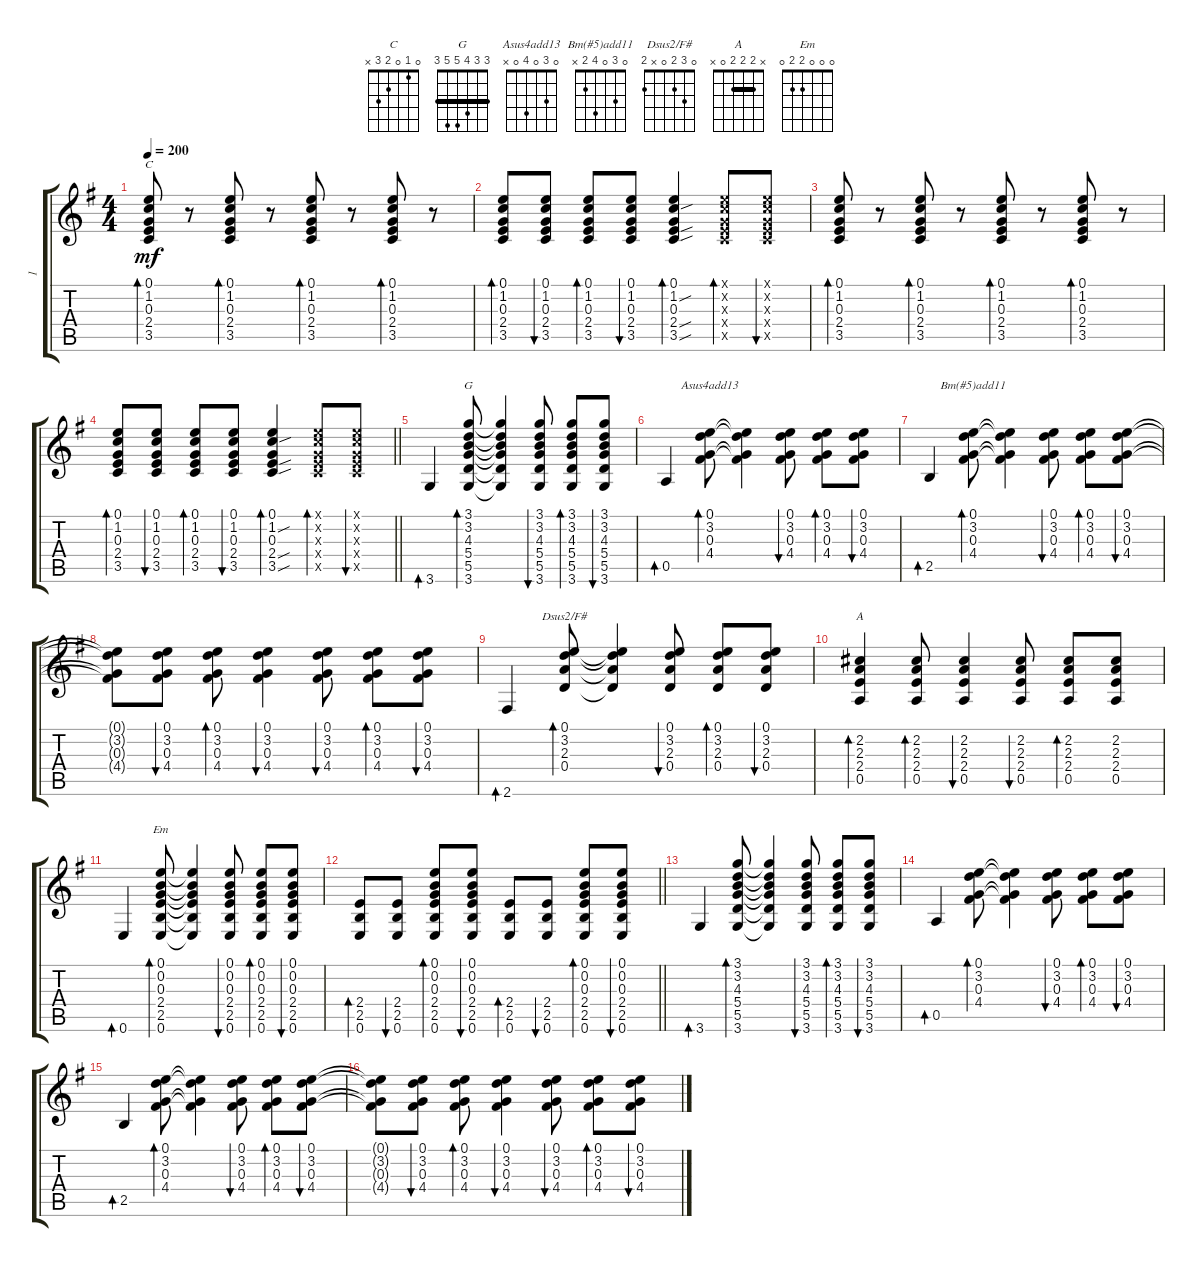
\track ("1" "1") {instrument acousticguitarsteel}
\staff {score tabs}
\tuning (E4 B3 G3 D3 A2 E2) {hide}
\chord ("C" 0 1 0 2 3 x)
\chord ("G" 3 3 4 5 5 3) {barre 3}
\chord ("Asus4add13" 0 3 0 4 0 x)
\chord ("Bm(#5)add11" 0 3 0 4 2 x)
\chord ("Dsus2/F#" 0 3 2 0 x 2)
\chord ("A" x 2 2 2 0 x) {barre 2}
\chord ("Em" 0 0 0 2 2 0)
\ts (4 4)
\tempo 200
\clef g2
\ks g
(0.1 1.2 0.3 2.4 3.5).8{bd 30 ch "C" dy mf} r.8 (0.1 1.2 0.3 2.4 3.5).8{bd 30} r.8 (0.1 1.2 0.3 2.4 3.5).8{bd 30} r.8 (0.1 1.2 0.3 2.4 3.5).8{bd 30} r.8 |
(0.1 1.2 0.3 2.4 3.5).8{bd 30} (0.1 1.2 0.3 2.4 3.5).8{bu 30} (0.1 1.2 0.3 2.4 3.5).8{bd 30} (0.1 1.2 0.3 2.4 3.5).8{bu 30} (0.1 1.2{sou} 0.3 2.4{sou} 3.5{sou}).4{bd 30} (0.1{x} 1.2{x} 0.3{x} 2.4{x} 3.5{x}).8{bd 30} (0.1{x} 1.2{x} 0.3{x} 2.4{x} 3.5{x}).8{bu 30} |
(0.1 1.2 0.3 2.4 3.5).8{bd 30} r.8 (0.1 1.2 0.3 2.4 3.5).8{bd 30} r.8 (0.1 1.2 0.3 2.4 3.5).8{bd 30} r.8 (0.1 1.2 0.3 2.4 3.5).8{bd 30} r.8 |
\barLineRight lightlight
(0.1 1.2 0.3 2.4 3.5).8{bd 30} (0.1 1.2 0.3 2.4 3.5).8{bu 30} (0.1 1.2 0.3 2.4 3.5).8{bd 30} (0.1 1.2 0.3 2.4 3.5).8{bu 30} (0.1 1.2{sou} 0.3 2.4{sou} 3.5{sou}).4{bd 30} (0.1{x} 1.2{x} 0.3{x} 2.4{x} 3.5{x}).8{bd 30} (0.1{x} 1.2{x} 0.3{x} 2.4{x} 3.5{x}).8{bu 30} |
3.6.4{bd 30} (3.1 3.2 4.3 5.4 5.5 3.6).8{bd 30 ch "G"} (3.1{t} 3.2{t} 4.3{t} 5.4{t} 5.5{t} 3.6{t}).4 (3.1 3.2 4.3 5.4 5.5 3.6).8{bu 30} (3.1 3.2 4.3 5.4 5.5 3.6).8{bd 30} (3.1 3.2 4.3 5.4 5.5 3.6).8{bu 30} |
0.5.4{bd 30} (0.1 3.2 0.3 4.4).8{bd 30 ch "Asus4add13"} (0.1{t} 3.2{t} 0.3{t} 4.4{t}).4 (0.1 3.2 0.3 4.4).8{bu 30} (0.1 3.2 0.3 4.4).8{bd 30} (0.1 3.2 0.3 4.4).8{bu 30} |
2.5.4{bd 30} (0.1 3.2 0.3 4.4).8{bd 30 ch "Bm(#5)add11"} (0.1{t} 3.2{t} 0.3{t} 4.4{t}).4 (0.1 3.2 0.3 4.4).8{bu 30} (0.1 3.2 0.3 4.4).8{bd 30} (0.1 3.2 0.3 4.4).8{bu 30} |
(0.1{t} 3.2{t} 0.3{t} 4.4{t}).8 (0.1 3.2 0.3 4.4).8{bu 30} (0.1 3.2 0.3 4.4).8{bd 30} (0.1 3.2 0.3 4.4).4{bu 30} (0.1 3.2 0.3 4.4).8{bu 30} (0.1 3.2 0.3 4.4).8{bd 30} (0.1 3.2 0.3 4.4).8{bu 30} |
2.6.4{bd 30} (0.1 3.2 2.3 0.4).8{bd 30 ch "Dsus2/F#"} (0.1{t} 3.2{t} 2.3{t} 0.4{t}).4 (0.1 3.2 2.3 0.4).8{bu 30} (0.1 3.2 2.3 0.4).8{bd 30} (0.1 3.2 2.3 0.4).8{bu 30} |
(2.2 2.3 2.4 0.5).4{bd 30 ch "A"} (2.2 2.3 2.4 0.5).8{bd 30} (2.2 2.3 2.4 0.5).4{bu 30} (2.2 2.3 2.4 0.5).8{bu 30} (2.2 2.3 2.4 0.5).8{bd 30} (2.2 2.3 2.4 0.5).8 |
0.6.4{bd 30} (0.1 0.2 0.3 2.4 2.5 0.6).8{bd 30 ch "Em"} (0.1{t} 0.2{t} 0.3{t} 2.4{t} 2.5{t} 0.6{t}).4 (0.1 0.2 0.3 2.4 2.5 0.6).8{bu 30} (0.1 0.2 0.3 2.4 2.5 0.6).8{bd 30} (0.1 0.2 0.3 2.4 2.5 0.6).8{bu 30} |
\barLineRight lightlight
(2.4 2.5 0.6).8{bd 30} (2.4 2.5 0.6).8{bu 30} (0.1 0.2 0.3 2.4 2.5 0.6).8{bd 30} (0.1 0.2 0.3 2.4 2.5 0.6).8{bu 30} (2.4 2.5 0.6).8{bd 30} (2.4 2.5 0.6).8{bu 30} (0.1 0.2 0.3 2.4 2.5 0.6).8{bd 30} (0.1 0.2 0.3 2.4 2.5 0.6).8{bu 30} |
3.6.4{bd 30} (3.1 3.2 4.3 5.4 5.5 3.6).8{bd 30} (3.1{t} 3.2{t} 4.3{t} 5.4{t} 5.5{t} 3.6{t}).4 (3.1 3.2 4.3 5.4 5.5 3.6).8{bu 30} (3.1 3.2 4.3 5.4 5.5 3.6).8{bd 30} (3.1 3.2 4.3 5.4 5.5 3.6).8{bu 30} |
0.5.4{bd 30} (0.1 3.2 0.3 4.4).8{bd 30} (0.1{t} 3.2{t} 0.3{t} 4.4{t}).4 (0.1 3.2 0.3 4.4).8{bu 30} (0.1 3.2 0.3 4.4).8{bd 30} (0.1 3.2 0.3 4.4).8{bu 30} |
2.5.4{bd 30} (0.1 3.2 0.3 4.4).8{bd 30} (0.1{t} 3.2{t} 0.3{t} 4.4{t}).4 (0.1 3.2 0.3 4.4).8{bu 30} (0.1 3.2 0.3 4.4).8{bd 30} (0.1 3.2 0.3 4.4).8{bu 30} |
(0.1{t} 3.2{t} 0.3{t} 4.4{t}).8 (0.1 3.2 0.3 4.4).8{bu 30} (0.1 3.2 0.3 4.4).8{bd 30} (0.1 3.2 0.3 4.4).4{bu 30} (0.1 3.2 0.3 4.4).8{bu 30} (0.1 3.2 0.3 4.4).8{bd 30} (0.1 3.2 0.3 4.4).8{bu 30}
